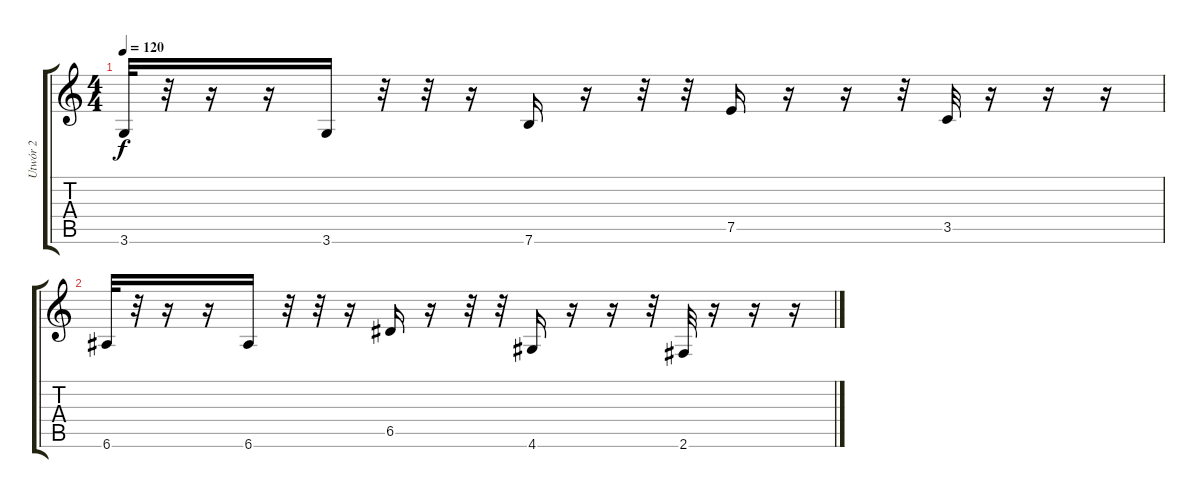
\track ("Utwór 2" "Utwór 2") {instrument overdrivenguitar}
\staff {score tabs}
\tuning (E4 B3 G3 D3 A2 E2) {hide}
\ts (4 4)
\tempo 120
\clef g2
\ks c
3.6.32{dy f instrument overdrivenguitar} r.32 r.16 r.16 3.6.16 r.32 r.32 r.16 7.6.16 r.16 r.32 r.32 7.5.16 r.16 r.16 r.32 3.5.32 r.16 r.16 r.16 |
6.6.32 r.32 r.16 r.16 6.6.16 r.32 r.32 r.16 6.5.16 r.16 r.32 r.32 4.6.16 r.16 r.16 r.32 2.6.32 r.16 r.16 r.16
